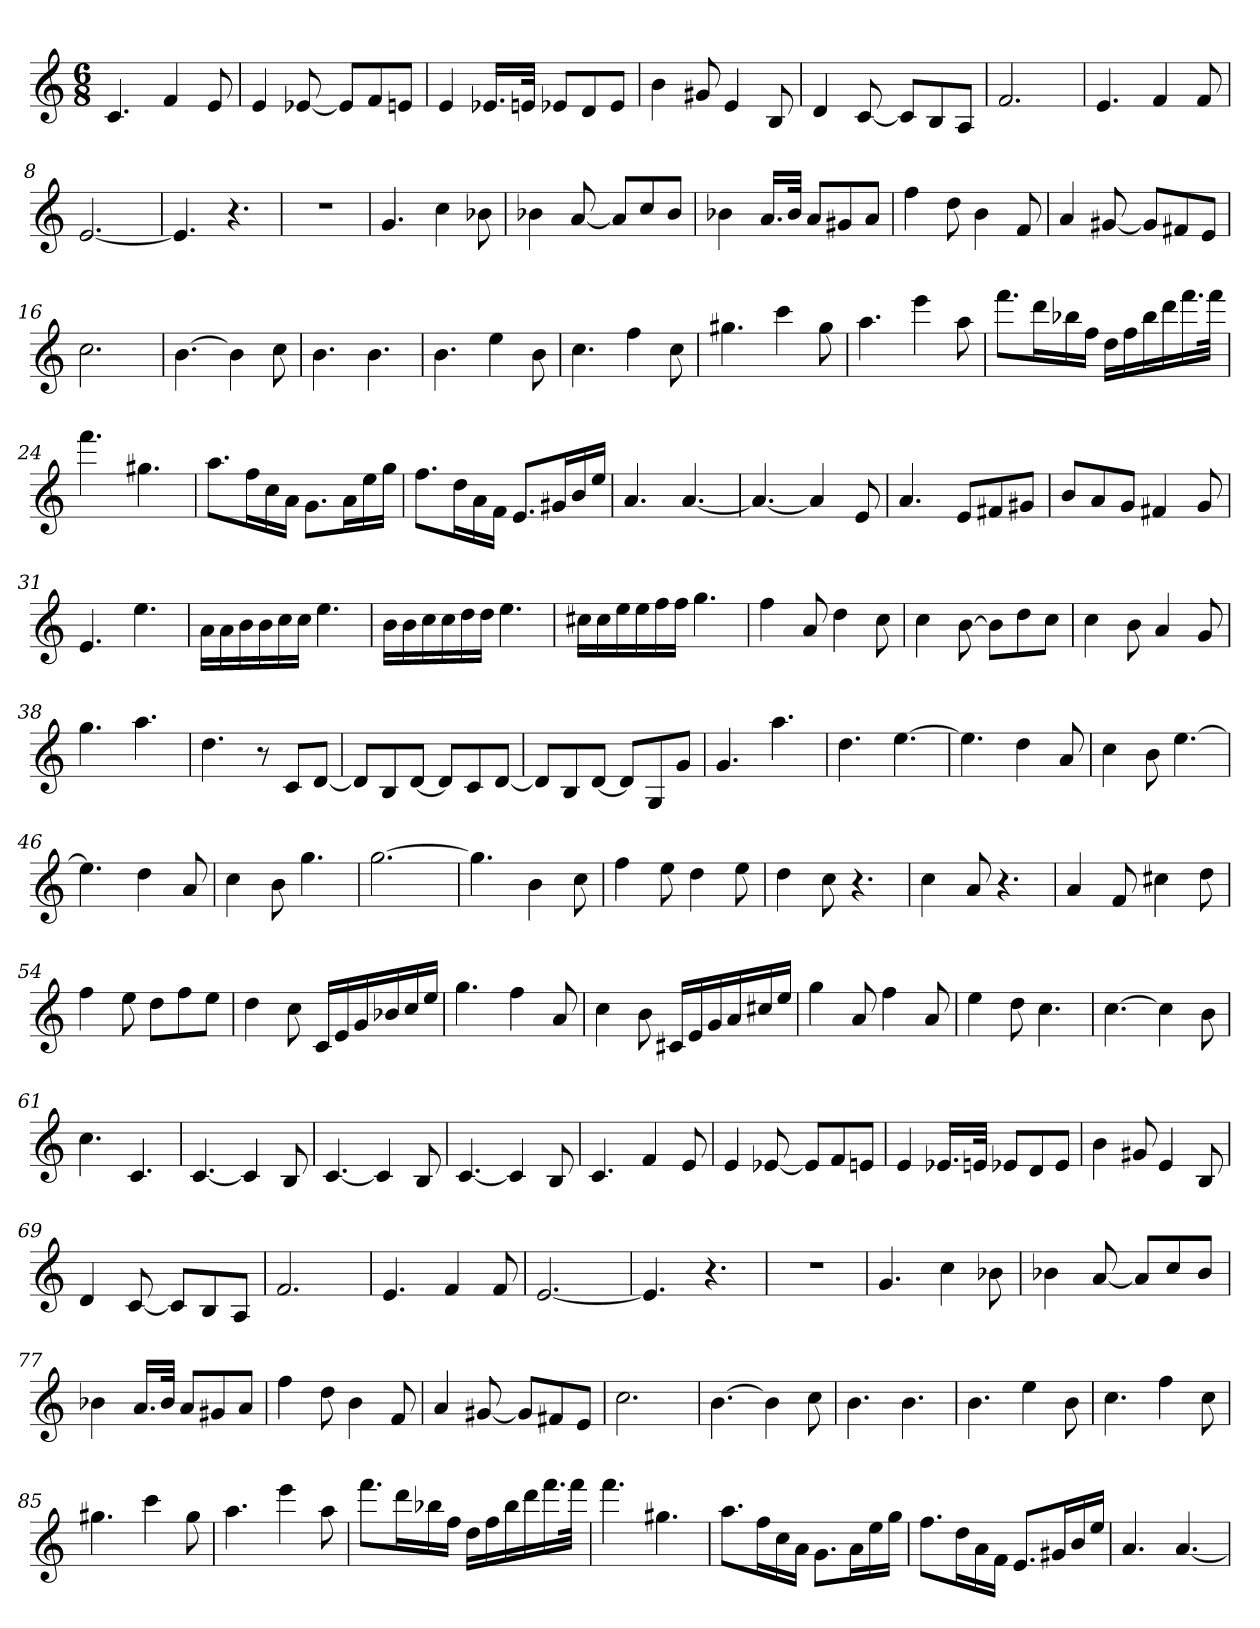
**kern
*part1
*staff1
*clefG2
*k[]
*C:
*M6/8
=1
4.c
4f
8e
=2
4e
[8e-X
8e-/L]
8f/
8en/J
=3
4e
16.e-X/LL
32en/JJk
8e-X/L
8d/
8e-/J
=4
4b
8g#X
4e
8B
=5
4d
[8c
8c/L]
8B/
8A/J
=6
2.f
=7
4.e
4f
8f
=8
[2.e
=9
4.e]
4.r
=10
2.r
=11
4.g
4cc
8b-X
=12
4b-X
[8a
8a/L]
8cc/
8b-/J
=13
4b-X
16.a/LL
32b-/JJk
8a/L
8g#X/
8a/J
=14
4ff
8dd
4b
8f
=15
4a
[8g#X
8g#/L]
8f#X/
8e/J
=16
2.cc
=17
[4.b
4b]
8cc
=18
4.b
4.b
=19
4.b
4ee
8b
=20
4.cc
4ff
8cc
=21
4.gg#X
4ccc
8gg#
=22
4.aa
4eee
8aa
=23
8.fff\L
16ddd\L
16bb-X\
16ff\JJ
16dd\LL
16ff\
16bb-\
16ddd\
16.fff\
32fff\JJk
=24
4.fff
4.gg#X
=25
8.aa\L
16ff\L
16cc\
16a\JJ
8.g\L
16a\L
16ee\
16gg\JJ
=26
8.ff\L
16dd\L
16a\
16f\JJ
8.e/L
16g#X/L
16b/
16ee/JJ
=27
4.a
[4.a
=28
4.a_
4a]
8e
=29
4.a
8e/L
8f#X/
8g#X/J
=30
8b/L
8a/
8g/J
4f#X
8g
=31
4.e
4.ee
=32
16a\LL
16a\
16b\
16b\
16cc\
16cc\JJ
4.ee
=33
16b\LL
16b\
16cc\
16cc\
16dd\
16dd\JJ
4.ee
=34
16cc#X\LL
16cc#\
16ee\
16ee\
16ff\
16ff\JJ
4.gg
=35
4ff
8a
4dd
8cc
=36
4cc
[8b
8b\L]
8dd\
8cc\J
=37
4cc
8b
4a
8g
=38
4.gg
4.aa
=39
4.dd
8r
8c/L
[8d/J
=40
8d/L]
8B/
[8d/J
8d/L]
8c/
[8d/J
=41
8d/L]
8B/
[8d/J
8d/L]
8G/
8g/J
=42
4.g
4.aa
=43
4.dd
[4.ee
=44
4.ee]
4dd
8a
=45
4cc
8b
[4.ee
=46
4.ee]
4dd
8a
=47
4cc
8b
4.gg
=48
[2.gg
=49
4.gg]
4b
8cc
=50
4ff
8ee
4dd
8ee
=51
4dd
8cc
4.r
=52
4cc
8a
4.r
=53
4a
8f
4cc#X
8dd
=54
4ff
8ee
8dd\L
8ff\
8ee\J
=55
4dd
8cc
16c/LL
16e/
16g/
16b-X/
16cc/
16ee/JJ
=56
4.gg
4ff
8a
=57
4cc
8b
16c#X/LL
16e/
16g/
16a/
16cc#X/
16ee/JJ
=58
4gg
8a
4ff
8a
=59
4ee
8dd
4.cc
=60
[4.cc
4cc]
8b
=61
4.cc
4.c
=62
[4.c
4c]
8B
=63
[4.c
4c]
8B
=64
[4.c
4c]
8B
=65
4.c
4f
8e
=66
4e
[8e-X
8e-/L]
8f/
8en/J
=67
4e
16.e-X/LL
32en/JJk
8e-X/L
8d/
8e-/J
=68
4b
8g#X
4e
8B
=69
4d
[8c
8c/L]
8B/
8A/J
=70
2.f
=71
4.e
4f
8f
=72
[2.e
=73
4.e]
4.r
=74
2.r
=75
4.g
4cc
8b-X
=76
4b-X
[8a
8a/L]
8cc/
8b-/J
=77
4b-X
16.a/LL
32b-/JJk
8a/L
8g#X/
8a/J
=78
4ff
8dd
4b
8f
=79
4a
[8g#X
8g#/L]
8f#X/
8e/J
=80
2.cc
=81
[4.b
4b]
8cc
=82
4.b
4.b
=83
4.b
4ee
8b
=84
4.cc
4ff
8cc
=85
4.gg#X
4ccc
8gg#
=86
4.aa
4eee
8aa
=87
8.fff\L
16ddd\L
16bb-X\
16ff\JJ
16dd\LL
16ff\
16bb-\
16ddd\
16.fff\
32fff\JJk
=88
4.fff
4.gg#X
=89
8.aa\L
16ff\L
16cc\
16a\JJ
8.g\L
16a\L
16ee\
16gg\JJ
=90
8.ff\L
16dd\L
16a\
16f\JJ
8.e/L
16g#X/L
16b/
16ee/JJ
=91
4.a
[4.a
=
*-
